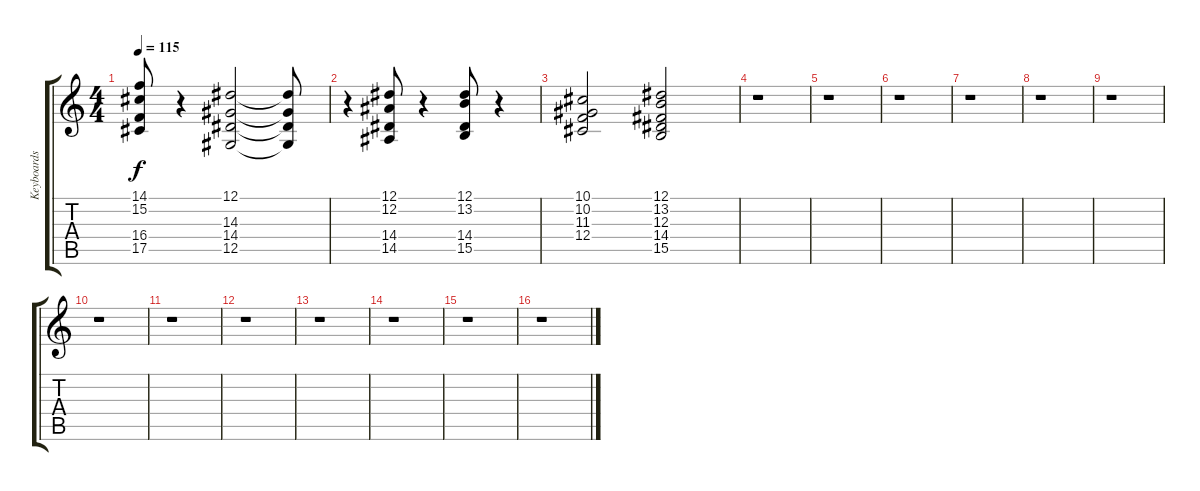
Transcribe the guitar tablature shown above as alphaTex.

\track ("Keyboards" "Keyboards") {instrument lead2sawtooth}
\staff {score tabs}
\tuning (Eb4 Bb3 Gb3 Db3 Ab2 Eb2) {hide}
\ts (4 4)
\tempo 115
\clef g2
\ks c
(14.1 15.2 16.4 17.5).8{dy f} r.4 (12.1 14.3 14.4 12.5).2 (12.1{t} 14.3{t} 14.4{t} 12.5{t}).8 |
r.4 (12.1 12.2 14.4 14.5).8 r.4 (12.1 13.2 14.4 15.5).8 r.4 |
(10.1 10.2 11.3 12.4).2 (12.1 13.2 12.3 14.4 15.5).2 |
r.1 |
r.1 |
r.1 |
r.1 |
r.1 |
r.1 |
r.1 |
r.1 |
r.1 |
r.1 |
r.1 |
r.1 |
r.1
